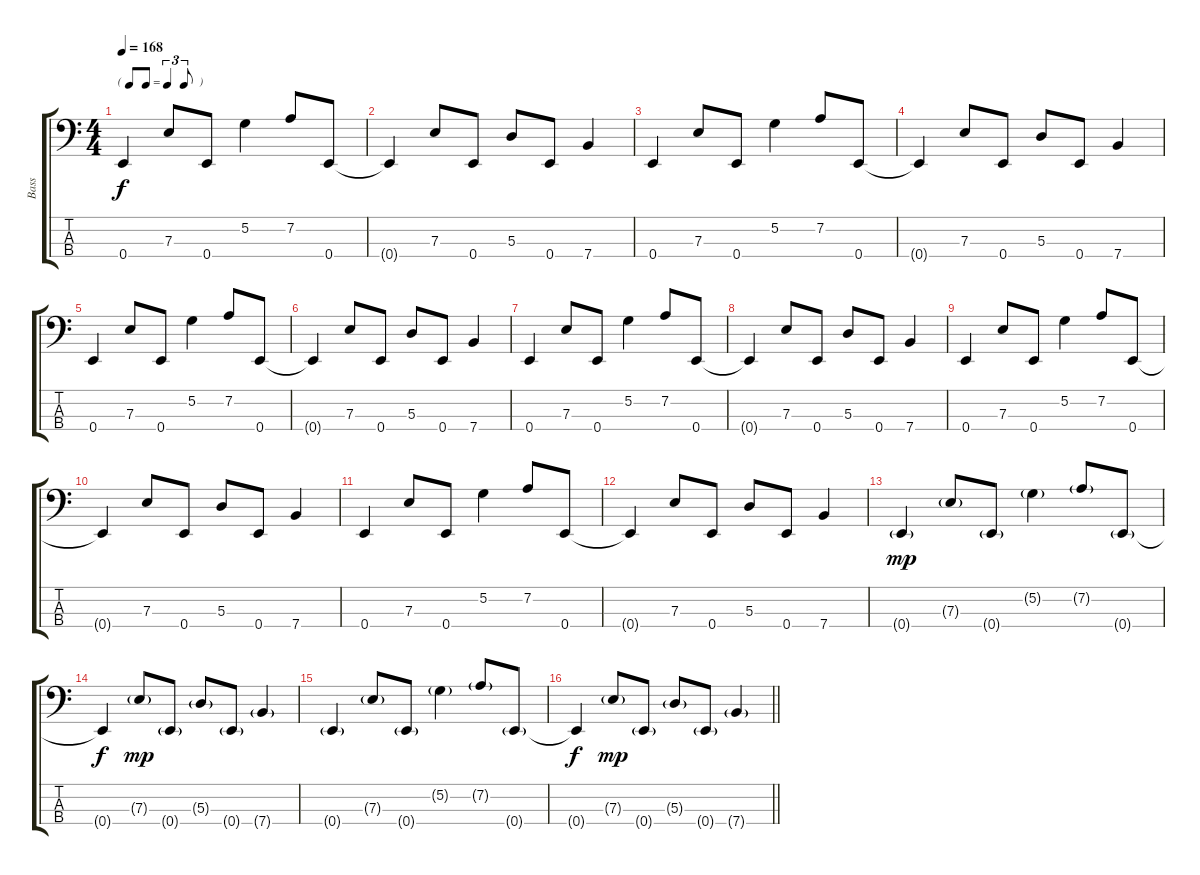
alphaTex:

\track ("Bass" "Bass") {instrument electricbassfinger}
\staff {score tabs}
\tuning (G2 D2 A1 E1) {hide}
\ts (4 4)
\tf triplet8th
\tempo 168
\clef f4
\ks c
0.4.4{dy f} 7.3.8 0.4.8 5.2.4 7.2.8 0.4.8 |
0.4{t}.4 7.3.8 0.4.8 5.3.8 0.4.8 7.4.4 |
0.4.4 7.3.8 0.4.8 5.2.4 7.2.8 0.4.8 |
0.4{t}.4 7.3.8 0.4.8 5.3.8 0.4.8 7.4.4 |
0.4.4 7.3.8 0.4.8 5.2.4 7.2.8 0.4.8 |
0.4{t}.4 7.3.8 0.4.8 5.3.8 0.4.8 7.4.4 |
0.4.4 7.3.8 0.4.8 5.2.4 7.2.8 0.4.8 |
0.4{t}.4 7.3.8 0.4.8 5.3.8 0.4.8 7.4.4 |
0.4.4 7.3.8 0.4.8 5.2.4 7.2.8 0.4.8 |
0.4{t}.4 7.3.8 0.4.8 5.3.8 0.4.8 7.4.4 |
0.4.4 7.3.8 0.4.8 5.2.4 7.2.8 0.4.8 |
0.4{t}.4 7.3.8 0.4.8 5.3.8 0.4.8 7.4.4 |
0.4{g}.4{dy mp} 7.3{g}.8 0.4{g}.8 5.2{g}.4 7.2{g}.8 0.4{g}.8 |
0.4{t}.4{dy f} 7.3{g}.8{dy mp} 0.4{g}.8 5.3{g}.8 0.4{g}.8 7.4{g}.4 |
0.4{g}.4 7.3{g}.8 0.4{g}.8 5.2{g}.4 7.2{g}.8 0.4{g}.8 |
\barLineRight lightlight
0.4{t}.4{dy f} 7.3{g}.8{dy mp} 0.4{g}.8 5.3{g}.8 0.4{g}.8 7.4{g}.4
